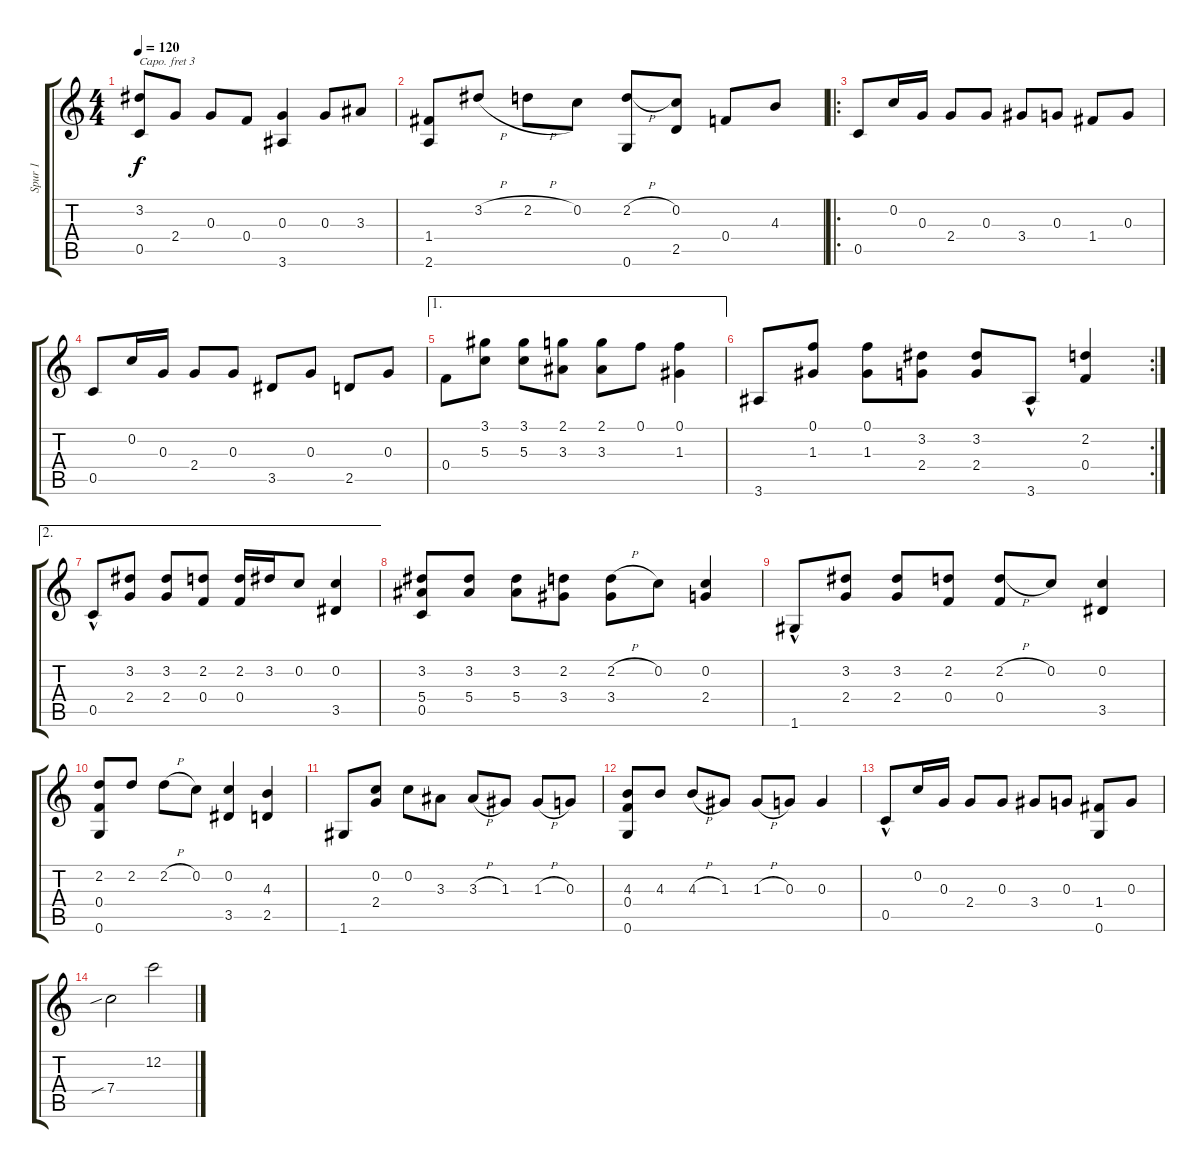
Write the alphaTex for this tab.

\track ("Spur 1" "Spur 1") {instrument acousticguitarsteel}
\staff {score tabs}
\capo 3
\tuning (D4 A3 E3 D3 A2 E2) {hide}
\ts (4 4)
\tempo 120
\clef g2
\ks c
(3.2 0.5).8{dy f} 2.4.8 0.3.8 0.4.8 (0.3 3.6).4 0.3.8 3.3.8 |
(1.4 2.6).8 3.2{h}.8 2.2{h}.8 0.2.8 (2.2{h} 0.6).8 (0.2 2.5).8 0.4.8 4.3.8 |
\ro
0.5.8 0.2.16 0.3.16 2.4.8 0.3.8 3.4.8 0.3.8 1.4.8 0.3.8 |
0.5.8 0.2.16 0.3.16 2.4.8 0.3.8 3.5.8 0.3.8 2.5.8 0.3.8 |
\ae 1
0.4.8 (3.1 5.3).8 (3.1 5.3).8 (2.1 3.3).8 (2.1 3.3).8 0.1.8 (0.1 1.3).4 |
\rc 2
3.6.8 (0.1 1.3).8 (0.1 1.3).8 (3.2 2.4).8 (3.2 2.4).8 3.6{hac}.8 (2.2 0.4).4 |
\ae 2
0.5{hac}.8 (3.2 2.4).8 (3.2 2.4).8 (2.2 0.4).8 (2.2 0.4).16 3.2.16 0.2.8 (0.2 3.5).4 |
(3.2 5.4 0.5).8 (3.2 5.4).8 (3.2 5.4).8 (2.2 3.4).8 (2.2{h} 3.4).8 0.2.8 (0.2 2.4).4 |
1.6{hac}.8 (3.2 2.4).8 (3.2 2.4).8 (2.2 0.4).8 (2.2{h} 0.4).8 0.2.8 (0.2 3.5).4 |
(2.2 0.4 0.6).8 2.2.8 2.2{h}.8 0.2.8 (0.2 3.5).4 (4.3 2.5).4 |
1.6.8 (0.2 2.4).8 0.2.8 3.3.8 3.3{h}.8 1.3.8 1.3{h}.8 0.3.8 |
(4.3 0.4 0.6).8 4.3.8 4.3{h}.8 1.3.8 1.3{h}.8 0.3.8 0.3.4 |
0.5{hac}.8 0.2.16 0.3.16 2.4.8 0.3.8 3.4.8 0.3.8 (1.4 0.6).8 0.3.8 |
7.4{sib}.2 12.2.2
